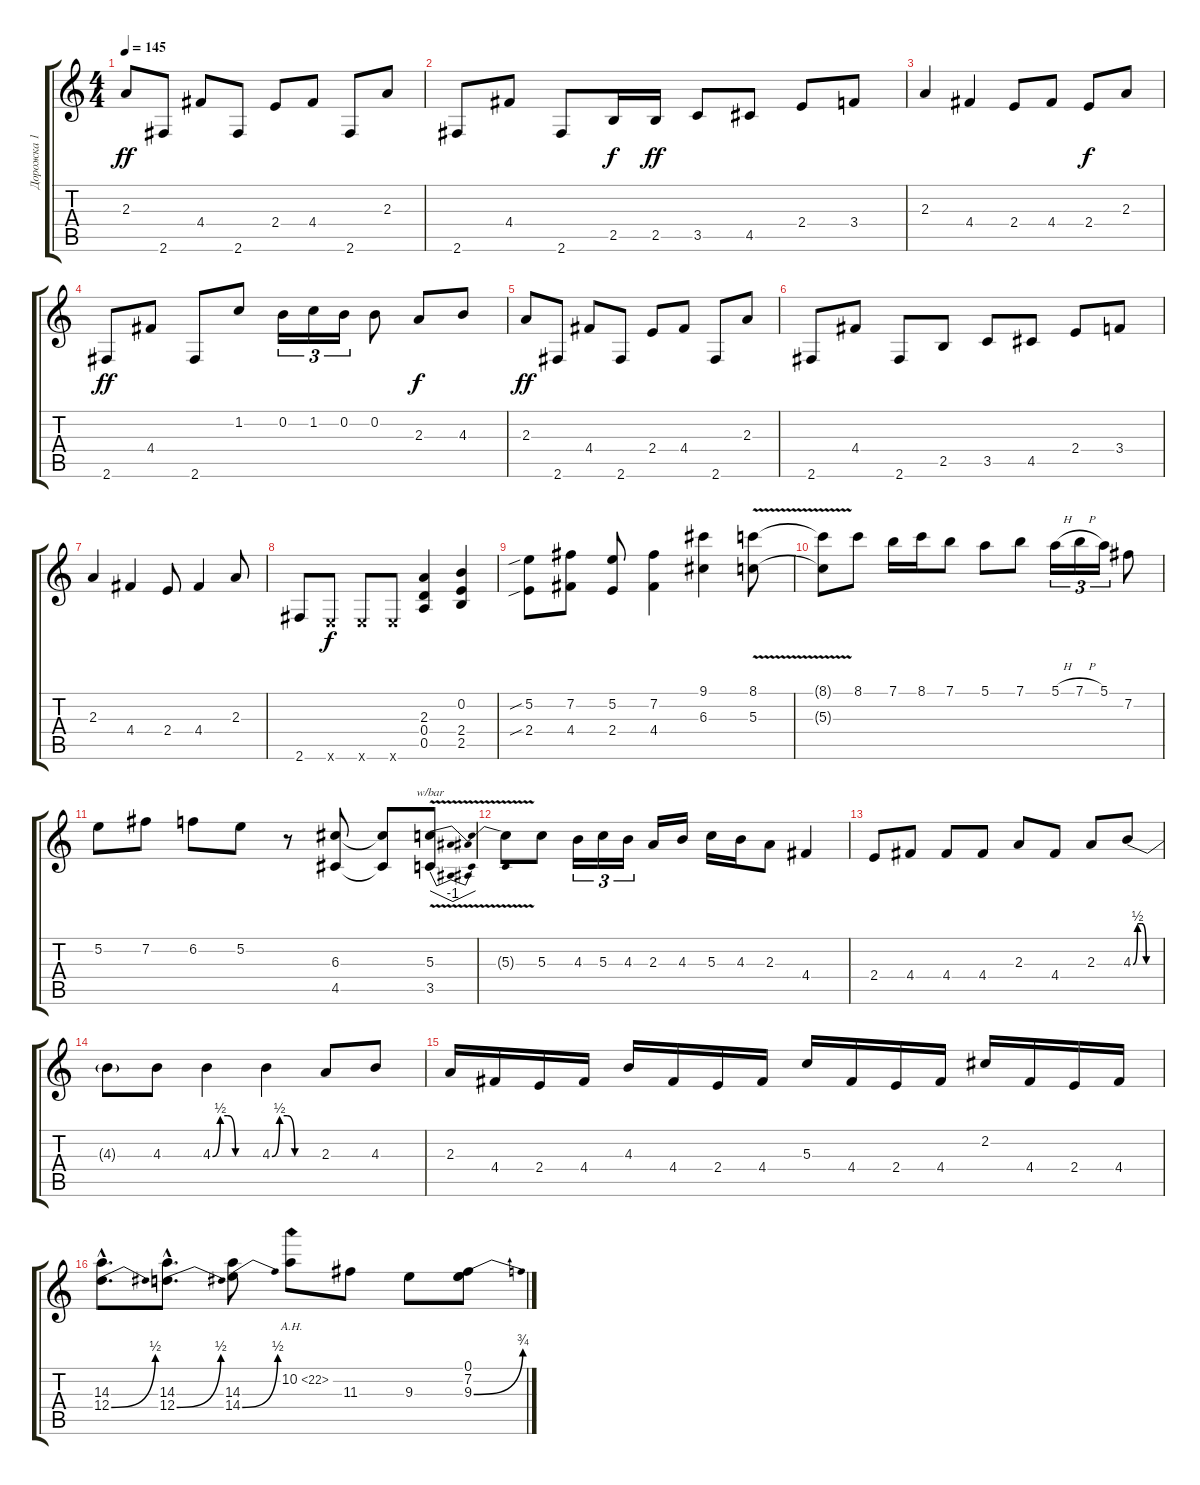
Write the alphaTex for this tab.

\track ("Дорожка 1" "Дорожка 1") {instrument overdrivenguitar}
\staff {score tabs}
\tuning (E4 B3 G3 D3 A2 E2) {hide}
\ts (4 4)
\tempo 145
\clef g2
\ks c
2.3.8{dy ff} 2.6.8 4.4.8 2.6.8 2.4.8 4.4.8 2.6.8 2.3.8 |
2.6.8 4.4.8 2.6.8 2.5.16{dy f} 2.5.16{dy ff} 3.5.8 4.5.8 2.4.8 3.4.8 |
2.3.4 4.4.4 2.4.8 4.4.8 2.4.8{dy f} 2.3.8 |
2.6.8{dy ff} 4.4.8 2.6.8 1.2.8 0.2.16{tu (3 2)} 1.2.16{tu (3 2)} 0.2.16{tu (3 2)} 0.2.8 2.3.8{dy f} 4.3.8 |
2.3.8{dy ff} 2.6.8 4.4.8 2.6.8 2.4.8 4.4.8 2.6.8 2.3.8 |
2.6.8 4.4.8 2.6.8 2.5.8 3.5.8 4.5.8 2.4.8 3.4.8 |
2.3.4 4.4.4 2.4.8 4.4.4 2.3.8 |
2.6.8 0.6{x}.8{dy f} 0.6{x}.8 0.6{x}.8 (2.3 0.4 0.5).4 (0.2 2.4 2.5).4 |
(5.2{sib} 2.4{sib}).8 (7.2 4.4).8 (5.2 2.4).8 (7.2 4.4).4 (9.1 6.3).4 (8.1{v} 5.3).8 |
(8.1{t} 5.3{t}).8 8.1.8 7.1.16 8.1.16 7.1.8 5.1.8 7.1.8 5.1{h}.16{tu (3 2)} 7.1{h}.16{tu (3 2)} 5.1.16{tu (3 2)} 7.2.8 |
5.2.8 7.2.8 6.2.8 5.2.8 r.8 (6.3 4.5).8 (6.3{t} 4.5{t}).8 (5.3{v} 3.5).8{tbe (dip default 0 0 30 -4 60 0)} |
5.3{t}.8 5.3.8 4.3.16{tu (3 2)} 5.3.16{tu (3 2)} 4.3.16{tu (3 2)} 2.3.16 4.3.16 5.3.16 4.3.16 2.3.8 4.4.4 |
2.4.8 4.4.8 4.4.8 4.4.8 2.3.8 4.4.8 2.3.8 4.3{be (custom 0 0 10 2 20 2 30 0 60 0)}.8 |
4.3{t}.8 4.3.8 4.3{be (custom 0 0 10 2 20 2 30 0 60 0)}.4 4.3{be (custom 0 0 10 2 20 2 30 0 60 0)}.4 2.3.8 4.3.8 |
2.3.16 4.4.16 2.4.16 4.4.16 4.3.16 4.4.16 2.4.16 4.4.16 5.3.16 4.4.16 2.4.16 4.4.16 2.2.16 4.4.16 2.4.16 4.4.16 |
(14.3{hac} 12.4{be (bend 0 0 60 2) hac}).8{d} (14.3{hac} 12.4{be (bend 0 0 60 2) hac}).8{d} (14.3 14.4{be (bend 0 0 60 2)}).8 10.2{ah 12}.8 11.3.8 9.3.8 (0.1 7.2 9.3{be (bend 0 0 60 3)}).8
